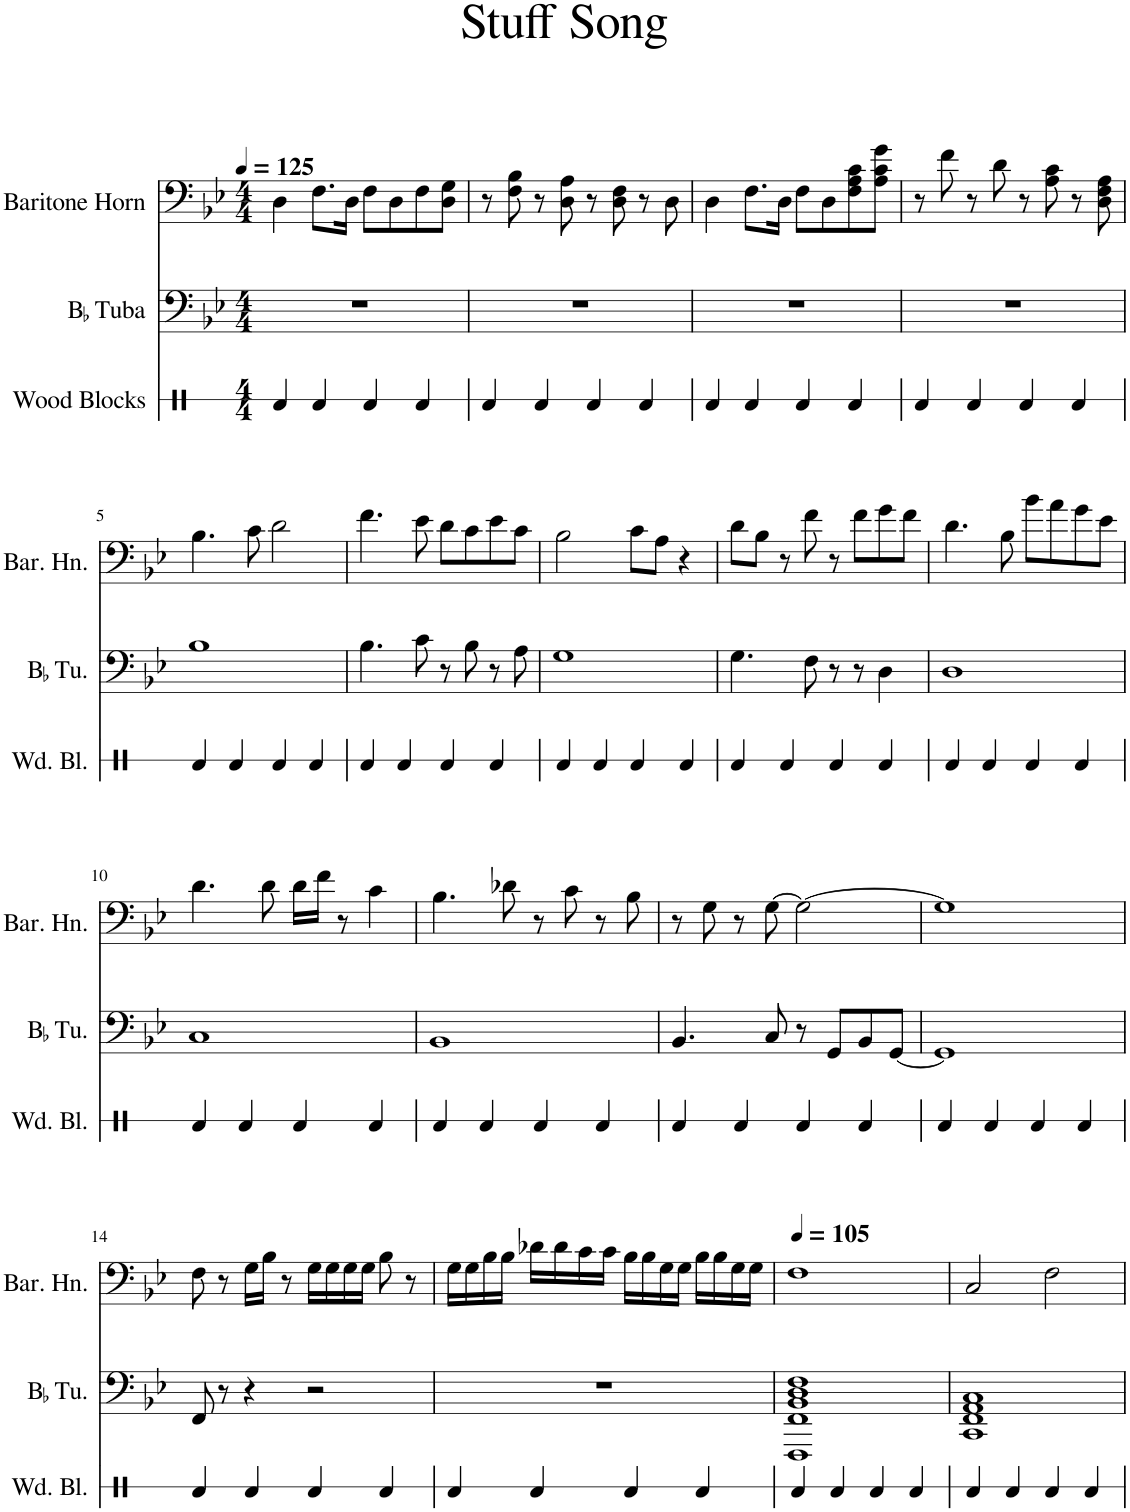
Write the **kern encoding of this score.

**kern	**kern	**kern
*part3	*part2	*part1
*staff3	*staff2	*staff1
*I"Wood Blocks	*I"BaccidentalFlat Tuba	*I"Baritone Horn
*I'Wd. Bl.	*I'BaccidentalFlat Tu.	*I'Bar. Hn.
*stria1	*	*
*clefX	*clefF4	*clefF4
*	*	*ITrd4c7
*k[]	*k[b-e-]	*k[b-e-]
*M4/4	*M4/4	*M4/4
*MM125	*MM125	*MM125
=1	=1	=1
4Rd/	1r	4D\
4Rd/	.	8.F\L
.	.	16D\Jk
4Rd/	.	8F\L
.	.	8D\
4Rd/	.	8F\
.	.	8D\ 8G\J
=2	=2	=2
4Rd/	1r	8r
.	.	8F\ 8B-\
4Rd/	.	8r
.	.	8D\ 8A\
4Rd/	.	8r
.	.	8D\ 8F\
4Rd/	.	8r
.	.	8D\
=3	=3	=3
4Rd/	1r	4D\
4Rd/	.	8.F\L
.	.	16D\Jk
4Rd/	.	8F\L
.	.	8D\
4Rd/	.	8F\ 8A\ 8c\
.	.	8A\ 8c\ 8g\J
=4	=4	=4
4Rd/	1r	8r
.	.	8f\
4Rd/	.	8r
.	.	8d\
4Rd/	.	8r
.	.	8A\ 8c\
4Rd/	.	8r
.	.	8D\ 8F\ 8A\
!!LO:LB:g=z
=5	=5	=5
*	*k[b-e-]	*
4Rd/	1B-	4.B-\
4Rd/	.	.
.	.	8c\
4Rd/	.	2d\
4Rd/	.	.
=6	=6	=6
4Rd/	4.B-\	4.f\
4Rd/	.	.
.	8c\	8e-\
4Rd/	8r	8d\L
.	8B-\	8c\
4Rd/	8r	8e-\
.	8A\	8c\J
=7	=7	=7
4Rd/	1G	2B-\
4Rd/	.	.
4Rd/	.	8c\L
.	.	8A\J
4Rd/	.	4r
=8	=8	=8
4Rd/	4.G\	8d\L
.	.	8B-\J
4Rd/	.	8r
.	8F\	8f\
4Rd/	8r	8r
.	8r	8f\L
4Rd/	4D\	8g\
.	.	8f\J
=9	=9	=9
4Rd/	1D	4.d\
4Rd/	.	.
.	.	8B-\
4Rd/	.	8b-\L
.	.	8a\
4Rd/	.	8g\
.	.	8e-\J
!!LO:LB:g=z
=10	=10	=10
4Rd/	1C	4.d\
4Rd/	.	.
.	.	8d\
4Rd/	.	16d\LL
.	.	16f\JJ
.	.	8r
4Rd/	.	4c\
=11	=11	=11
4Rd/	1BB-	4.B-\
4Rd/	.	.
.	.	8d-X\
4Rd/	.	8r
.	.	8c\
4Rd/	.	8r
.	.	8B-\
=12	=12	=12
4Rd/	4.BB-/	8r
.	.	8G\
4Rd/	.	8r
.	8C/	[8G\
4Rd/	8r	2G\_
.	8GG/L	.
4Rd/	8BB-/	.
.	[8GG/J	.
=13	=13	=13
4Rd/	1GG]	1G]
4Rd/	.	.
4Rd/	.	.
4Rd/	.	.
!!LO:LB:g=z
=14	=14	=14
4Rd/	8FF/	8F\
.	8r	8r
4Rd/	4r	16G\LL
.	.	16B-\JJ
.	.	8r
4Rd/	2r	16G\LL
.	.	16G\
.	.	16G\
.	.	16G\JJ
4Rd/	.	8B-\
.	.	8r
=15	=15	=15
4Rd/	1r	16G\LL
.	.	16G\
.	.	16B-\
.	.	16B-\JJ
4Rd/	.	16d-X\LL
.	.	16d-\
.	.	16c\
.	.	16c\JJ
4Rd/	.	16B-\LL
.	.	16B-\
.	.	16G\
.	.	16G\JJ
4Rd/	.	16B-\LL
.	.	16B-\
.	.	16G\
.	.	16G\JJ
=16	=16	=16
*	*	*MM105
4Rd/	1FFF 1FF 1BB- 1D 1F	1F
4Rd/	.	.
4Rd/	.	.
4Rd/	.	.
=17	=17	=17
4Rd/	1CC 1FF 1AA 1C	2C/
4Rd/	.	.
4Rd/	.	2F\
4Rd/	.	.
=	=	=
*-	*-	*-
